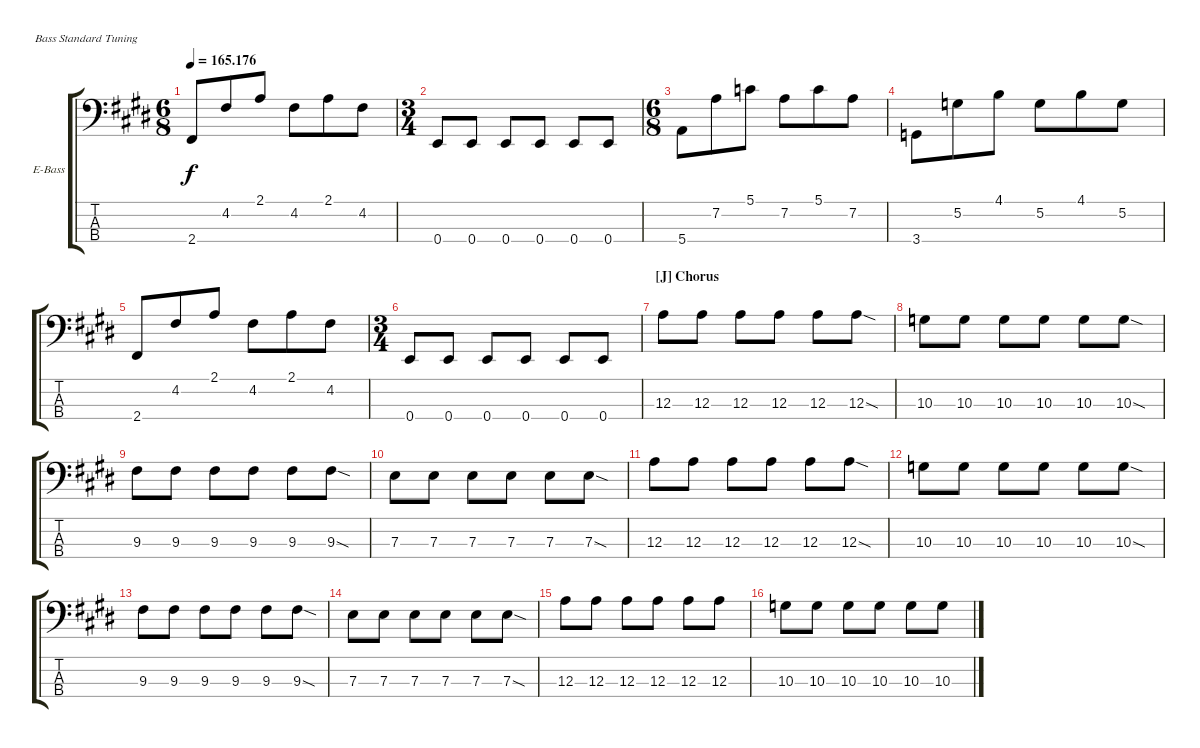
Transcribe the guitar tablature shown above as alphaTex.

\defaultSystemsLayout 4
\bracketExtendMode groupsimilarinstruments
\firstSystemTrackNameOrientation horizontal
\otherSystemsTrackNameOrientation horizontal
\track ("Michael Shuman (E. Bass)" "E-Bass") {multiBarRest instrument electricbassfinger}
\staff {score tabs}
\tuning (G2 D2 A1 E1)
\ts (6 8)
\tempo
165.176
\accidentals auto
\clef f4
\ottava regular
\simile none
\ks e
2.4.8{dy f} 4.2.8 2.1.8 4.2.8 2.1.8 4.2.8 |
\ts (3 4)
0.4.8 0.4.8 0.4.8 0.4.8 0.4.8 0.4.8 |
\ts (6 8)
5.4.8 7.2.8 5.1.8 7.2.8 5.1.8 7.2.8 |
3.4.8 5.2.8 4.1.8 5.2.8 4.1.8 5.2.8 |
2.4.8 4.2.8 2.1.8 4.2.8 2.1.8 4.2.8 |
\ts (3 4)
0.4.8 0.4.8 0.4.8 0.4.8 0.4.8 0.4.8 |
\section ("J" "Chorus")
12.3.8 12.3.8 12.3.8 12.3.8 12.3.8 12.3{sod}.8 |
10.3.8 10.3.8 10.3.8 10.3.8 10.3.8 10.3{sod}.8 |
9.3.8 9.3.8 9.3.8 9.3.8 9.3.8 9.3{sod}.8 |
7.3.8 7.3.8 7.3.8 7.3.8 7.3.8 7.3{sod}.8 |
12.3.8 12.3.8 12.3.8 12.3.8 12.3.8 12.3{sod}.8 |
10.3.8 10.3.8 10.3.8 10.3.8 10.3.8 10.3{sod}.8 |
9.3.8 9.3.8 9.3.8 9.3.8 9.3.8 9.3{sod}.8 |
7.3.8 7.3.8 7.3.8 7.3.8 7.3.8 7.3{sod}.8 |
12.3.8 12.3.8 12.3.8 12.3.8 12.3.8 12.3.8 |
10.3.8 10.3.8 10.3.8 10.3.8 10.3.8 10.3.8
